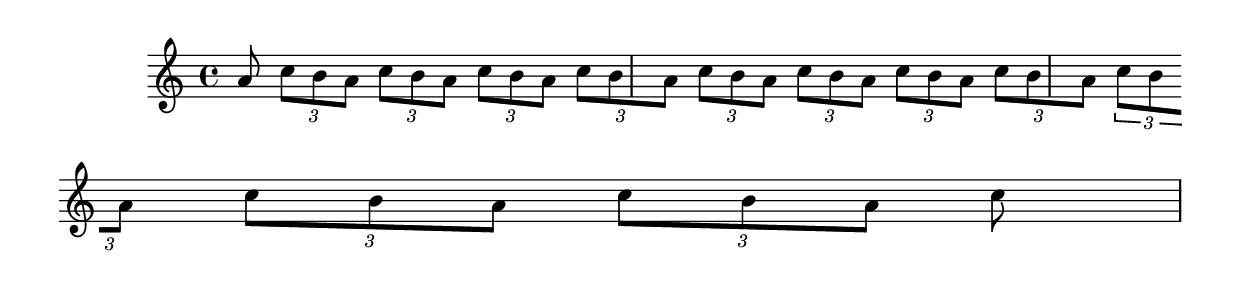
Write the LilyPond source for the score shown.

%% Do not edit this file; it is auto-generated from LSR http://lsr.dsi.unimi.it
%% This file is in the public domain.
\version "2.11.66"

\header {
  lsrtags = "rhythms"

 doctitlees = "Permitir saltos de línea dentro de grupos especiales con barra"
 texidoces = "
Este ejemplo artificial muestra cómo se pueden permitir tanto los
saltos de línea manuales como los automáticos dentro de un grupo de
valoración especial unido por una barra.  Observe que estos grupos
sincopados se deben barrar manualmente.

"

%% Translation of GIT committish :<6ce7f350682dfa99af97929be1dec6b9f1cbc01a>
  texidocde = "
Dieses künstliche Beispiel zeigt, wie sowohl automatische als auch
manuelle Zeilenumbrüche innerhalb einer N-tole mit Balken erlaubt
werden können.  Diese unregelmäßige Bebalkung muss allerdings manuell
gesetzt werden.

"
  doctitlede = "Zeilenumbrüche bei N-tolen mit Balken erlauben"

  texidoc = "
This artificial example shows how both manual and automatic line breaks
may be permitted to within a beamed tuplet. Note that such off-beat
tuplets have to be beamed manually.

"
  doctitle = "Permitting line breaks within beamed tuplets"
} % begin verbatim

\layout {
  \context {
    \Voice
    % Permit line breaks within tuplets
    \remove "Forbid_line_break_engraver"
    % Allow beams to be broken at line breaks
    \override Beam #'breakable = ##t
  }
}
\relative c'' {
  a8
  \repeat unfold 8 { \times 2/3 { c[ b a] } }
  % Insert a manual line break within a tuplet
  \times 2/3 { c[ b \bar "" \break a] }
  \repeat unfold 2 { \times 2/3 { c[ b a] } }
  c8
}
